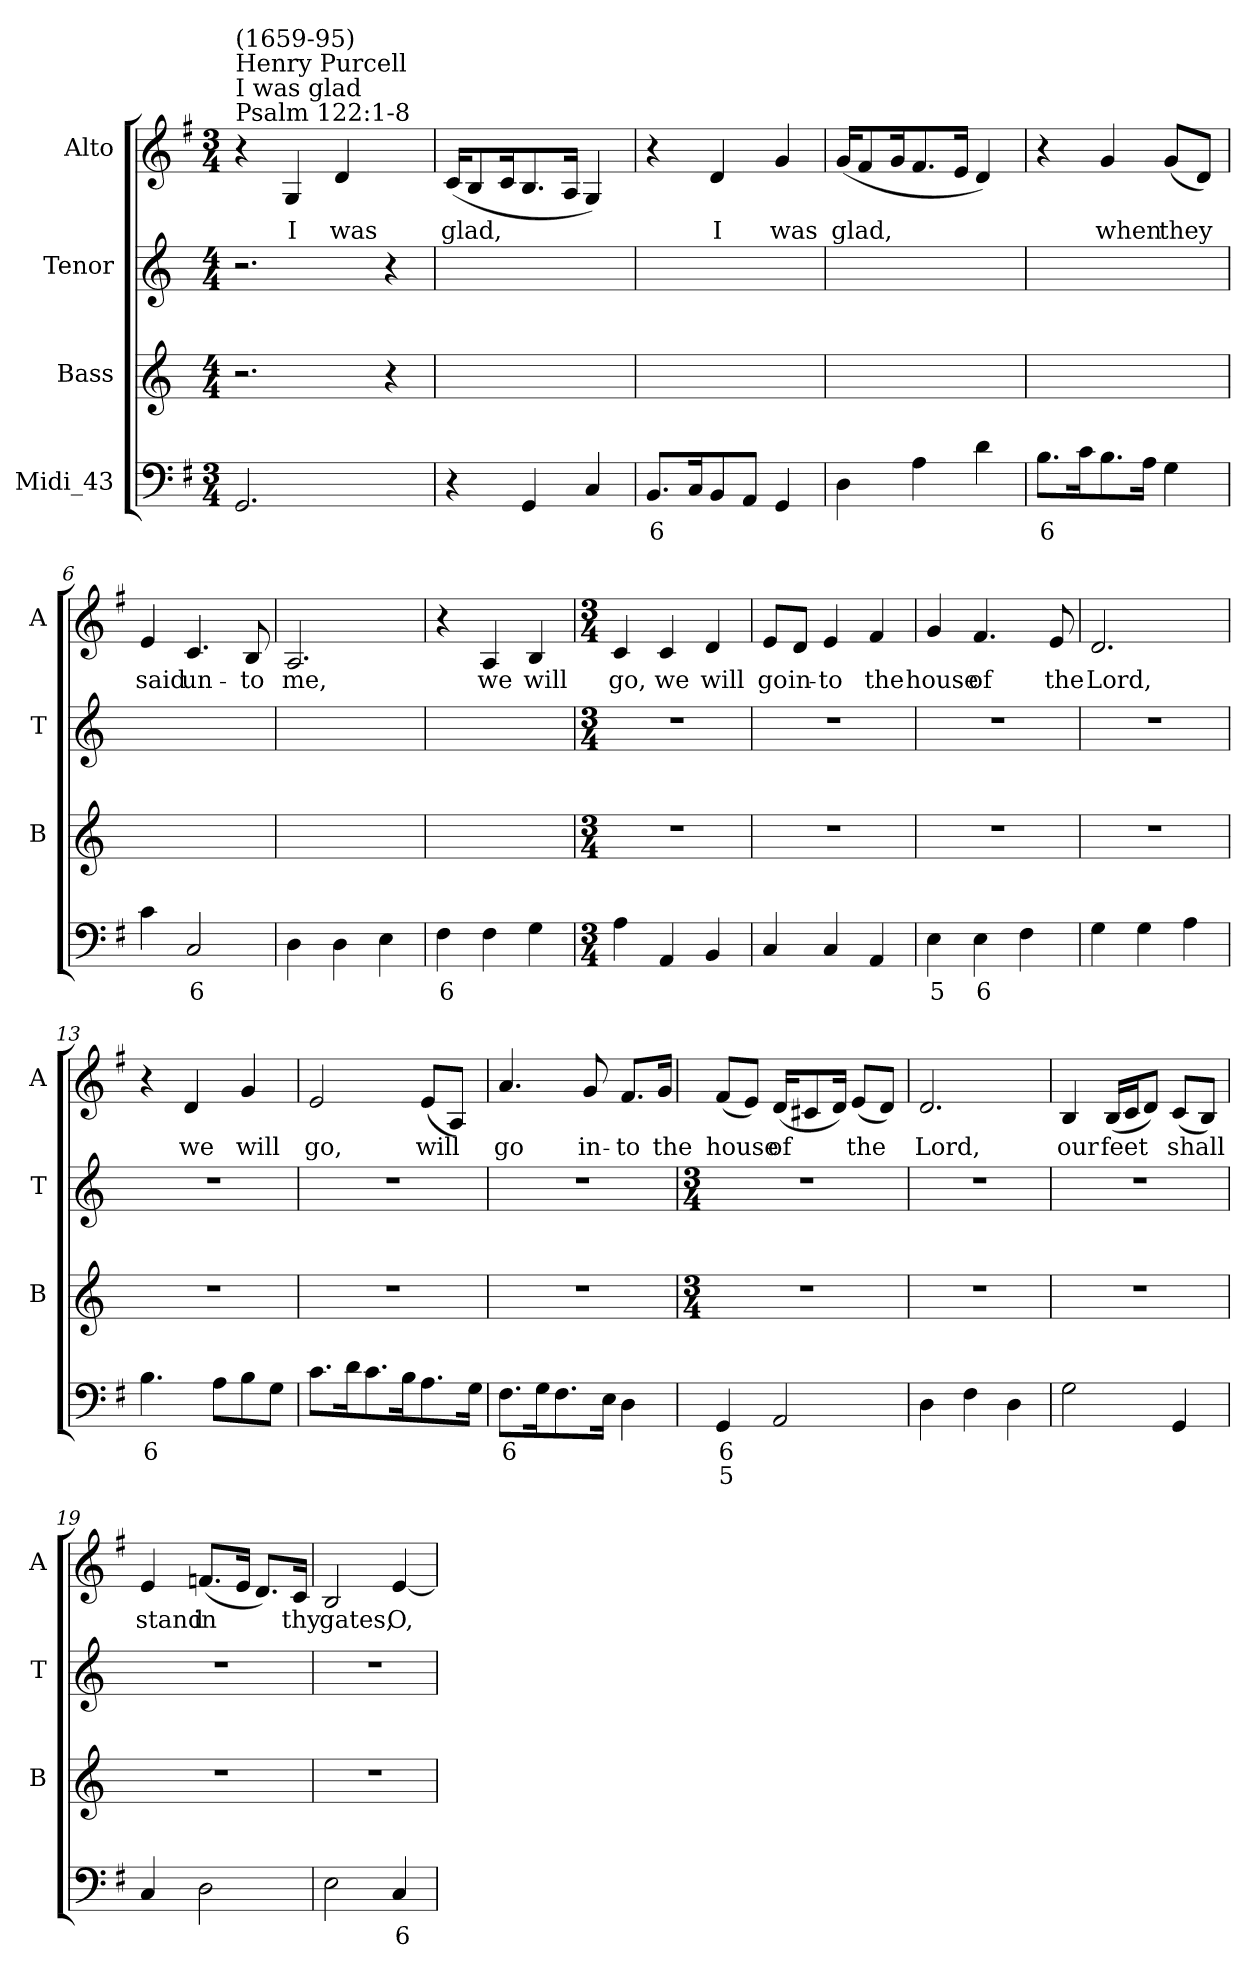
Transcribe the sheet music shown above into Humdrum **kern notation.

**kern	**text	**text	**kern	**kern	**kern	**text
*part4	*part4	*part4	*part3	*part2	*part1	*part1
*staff4	*staff4	*staff4	*staff3	*staff2	*staff1	*staff1
*I"Midi_43	*	*	*I"Bass	*I"Tenor	*I"Alto	*
*	*	*	*I'B	*I'T	*I'A	*
*clefF4	*	*	*clefG2	*clefG2	*clefG2	*
*k[f#]	*	*	*k[]	*k[]	*k[f#]	*
*G:	*	*	*	*	*G:	*
*M3/4	*	*	*M4/4	*M4/4	*M3/4	*
*MM90	*	*	*MM90	*MM90	*MM90	*
=1	=1	=1	=1	=1	=1	=1
!	!	!	!	!	!LO:TX:a:t=Psalm 122&colon;1-8	!
!	!	!	!	!	!LO:TX:a:t=I was glad	!
!	!	!	!	!	!LO:TX:a:t=Henry Purcell	!
!	!	!	!	!	!LO:TX:a:t=(1659-95)	!
2.GG/	.	.	2.r	2.r	4r	.
!	!	!	!	!	!	!LO:LY:b
.	.	.	.	.	4G/	I
!	!	!	!	!	!	!LO:LY:b
.	.	.	.	.	4d/	was
4ryy	.	.	4r	4r	4ryy	.
=2	=2	=2	=2	=2	=2	=2
!	!	!	!	!	!	!LO:LY:b
4r	.	.	2.r	2.r	(<16c/KL	glad,
.	.	.	.	.	8B/	.
.	.	.	.	.	16c/K	.
4GG/	.	.	.	.	8.B/	.
.	.	.	.	.	16A/Jk	.
4C/	.	.	.	.	4G/)	.
=3	=3	=3	=3	=3	=3	=3
!	!LO:LY:b	!	!	!	!	!
8.BB/L	6	.	2.r	2.r	4r	.
16C/K	.	.	.	.	.	.
!	!	!	!	!	!	!LO:LY:b
8BB/	.	.	.	.	4d/	I
8AA/J	.	.	.	.	.	.
!	!	!	!	!	!	!LO:LY:b
4GG/	.	.	.	.	4g/	was
=4	=4	=4	=4	=4	=4	=4
!	!	!	!	!	!	!LO:LY:b
4D\	.	.	2.r	2.r	(<16g/KL	glad,
.	.	.	.	.	8f#/	.
.	.	.	.	.	16g/K	.
4A\	.	.	.	.	8.f#/	.
.	.	.	.	.	16e/Jk	.
4d\	.	.	.	.	4d/)	.
=5	=5	=5	=5	=5	=5	=5
!	!LO:LY:b	!	!	!	!	!
8.B\L	6	.	2.r	2.r	4r	.
16c\K	.	.	.	.	.	.
!	!	!	!	!	!	!LO:LY:b
8.B\	.	.	.	.	4g/	when
16A\Jk	.	.	.	.	.	.
!	!	!	!	!	!	!LO:LY:b
4G\	.	.	.	.	(<8g/L	they
.	.	.	.	.	8d/J)	.
=6	=6	=6	=6	=6	=6	=6
!	!	!	!	!	!	!LO:LY:b
4c\	.	.	2.r	2.r	4e/	said
!	!LO:LY:b	!	!	!	!	!LO:LY:b
2C/	6	.	.	.	4.c/	un-
!	!	!	!	!	!	!LO:LY:b
.	.	.	.	.	8B/	-to
=7	=7	=7	=7	=7	=7	=7
!	!	!	!	!	!	!LO:LY:b
4D\	.	.	2.r	2.r	2.A/	me,
4D\	.	.	.	.	.	.
4E\	.	.	.	.	.	.
=8	=8	=8	=8	=8	=8	=8
!	!LO:LY:b	!	!	!	!	!
4F#\	6	.	2.r	2.r	4r	.
!	!	!	!	!	!	!LO:LY:b
4F#\	.	.	.	.	4A/	we
!	!	!	!	!	!	!LO:LY:b
4G\	.	.	.	.	4B/	will
!!LO:LB:g=z
=9	=9	=9	=9	=9	=9	=9
*M3/4	*	*	*M3/4	*M3/4	*M3/4	*
!	!	!	!	!	!	!LO:LY:b
4A\	.	.	2.r	2.r	4c/	go,
!	!	!	!	!	!	!LO:LY:b
4AA/	.	.	.	.	4c/	we
!	!	!	!	!	!	!LO:LY:b
4BB/	.	.	.	.	4d/	will
=10	=10	=10	=10	=10	=10	=10
!	!	!	!	!	!	!LO:LY:b
4C/	.	.	2.r	2.r	8e/L	go
!	!	!	!	!	!	!LO:LY:b
.	.	.	.	.	8d/J	in-
!	!	!	!	!	!	!LO:LY:b
4C/	.	.	.	.	4e/	-to
!	!	!	!	!	!	!LO:LY:b
4AA/	.	.	.	.	4f#/	the
=11	=11	=11	=11	=11	=11	=11
!	!LO:LY:b	!	!	!	!	!LO:LY:b
4E\	5	.	2.r	2.r	4g/	house
!	!LO:LY:b	!	!	!	!	!LO:LY:b
4E\	6	.	.	.	4.f#/	of
4F#\	.	.	.	.	.	.
!	!	!	!	!	!	!LO:LY:b
.	.	.	.	.	8e/	the
=12	=12	=12	=12	=12	=12	=12
!	!	!	!	!	!	!LO:LY:b
4G\	.	.	2.r	2.r	2.d/	Lord,
4G\	.	.	.	.	.	.
4A\	.	.	.	.	.	.
=13	=13	=13	=13	=13	=13	=13
!	!LO:LY:b	!	!	!	!	!
4.B\	6	.	2.r	2.r	4r	.
!	!	!	!	!	!	!LO:LY:b
.	.	.	.	.	4d/	we
8A\L	.	.	.	.	.	.
!	!	!	!	!	!	!LO:LY:b
8B\	.	.	.	.	4g/	will
8G\J	.	.	.	.	.	.
=14	=14	=14	=14	=14	=14	=14
!	!	!	!	!	!	!LO:LY:b
8.c\L	.	.	2.r	2.r	2e/	go,
16d\K	.	.	.	.	.	.
8.c\	.	.	.	.	.	.
16B\K	.	.	.	.	.	.
!	!	!	!	!	!	!LO:LY:b
8.A\	.	.	.	.	(<8e/L	will
.	.	.	.	.	8A/J)	.
16G\Jk	.	.	.	.	.	.
=15	=15	=15	=15	=15	=15	=15
!	!LO:LY:b	!	!	!	!	!LO:LY:b
8.F#\L	6	.	2.r	2.r	4.a/	go
16G\K	.	.	.	.	.	.
8.F#\	.	.	.	.	.	.
!	!	!	!	!	!	!LO:LY:b
.	.	.	.	.	8g/	in-
16E\Jk	.	.	.	.	.	.
!	!	!	!	!	!	!LO:LY:b
4D\	.	.	.	.	8.f#/L	-to
!	!	!	!	!	!	!LO:LY:b
.	.	.	.	.	16g/Jk	the
!!LO:LB:g=z
=16	=16	=16	=16	=16	=16	=16
*	*	*	*M3/4	*M3/4	*	*
!	!LO:LY:b	!LO:LY:b	!	!	!	!LO:LY:b
4GG/	6	5	2.r	2.r	(<8f#/L	house
.	.	.	.	.	8e/J)	.
!	!	!	!	!	!	!LO:LY:b
2AA/	.	.	.	.	(<16d/KL	of
.	.	.	.	.	8c#X/	.
.	.	.	.	.	16d/Jk)	.
!	!	!	!	!	!	!LO:LY:b
.	.	.	.	.	(<8e/L	the
.	.	.	.	.	8d/J)	.
=17	=17	=17	=17	=17	=17	=17
!	!	!	!	!	!	!LO:LY:b
4D\	.	.	2.r	2.r	2.d/	Lord,
4F#\	.	.	.	.	.	.
4D\	.	.	.	.	.	.
=18	=18	=18	=18	=18	=18	=18
!	!	!	!	!	!	!LO:LY:b
2G\	.	.	2.r	2.r	4B/	our
!	!	!	!	!	!	!LO:LY:b
.	.	.	.	.	(<16B/LL	feet
.	.	.	.	.	16c/J	.
.	.	.	.	.	8d/J)	.
!	!	!	!	!	!	!LO:LY:b
4GG/	.	.	.	.	(<8c/L	shall
.	.	.	.	.	8B/J)	.
=19	=19	=19	=19	=19	=19	=19
!	!	!	!	!	!	!LO:LY:b
4C/	.	.	2.r	2.r	4e/	stand
!	!	!	!	!	!	!LO:LY:b
2D\	.	.	.	.	(<8.fn/L	in
.	.	.	.	.	16e/Jk	.
.	.	.	.	.	8.d/L)	.
!	!	!	!	!	!	!LO:LY:b
.	.	.	.	.	16c/Jk	thy
=20	=20	=20	=20	=20	=20	=20
!	!	!	!	!	!	!LO:LY:b
2E\	.	.	2.r	2.r	2B/	gates,
!	!LO:LY:b	!	!	!	!	!LO:LY:b
4C/	6	.	.	.	[4e/	O,
=	=	=	=	=	=	=
*-	*-	*-	*-	*-	*-	*-
